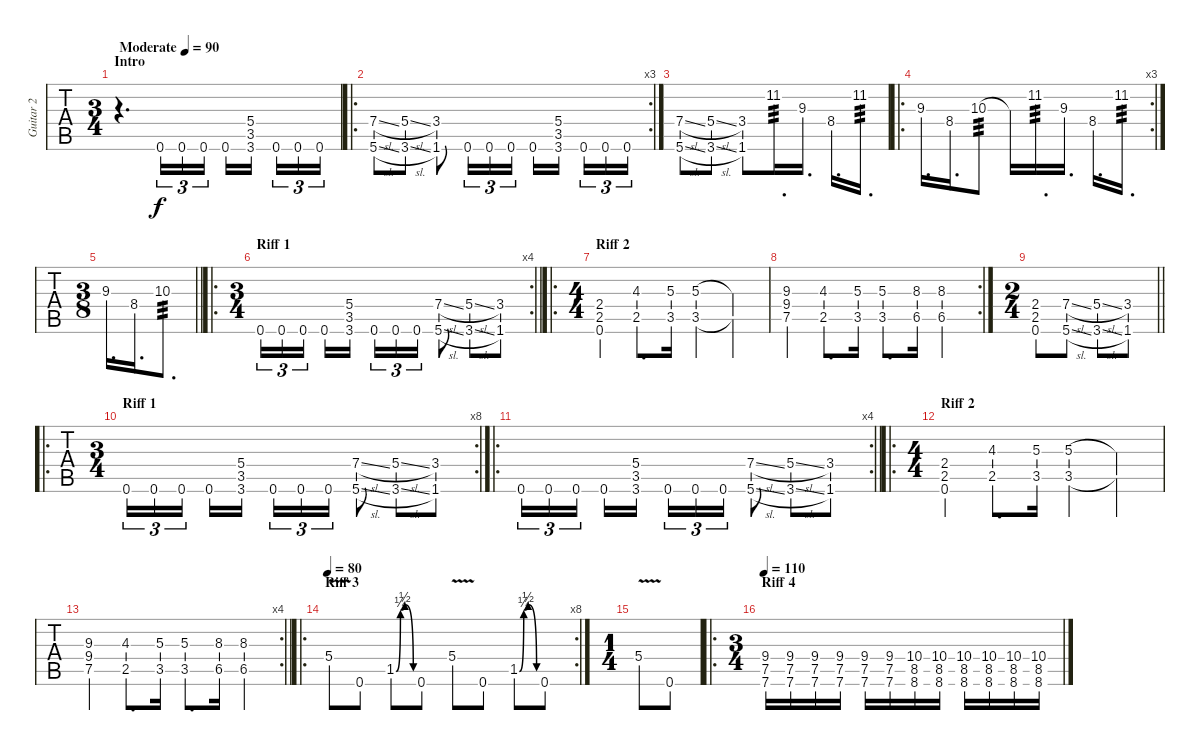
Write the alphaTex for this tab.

\track ("Guitar 2" "Guitar 2") {instrument distortionguitar}
\staff {tabs}
\tuning (C4 G3 Eb3 Bb2 F2 C2) {hide}
\ts (3 4)
\section ("" "Intro")
\tempo (90 "Moderate")
\clef g2
\ks c
r.4{d dy f instrument distortionguitar} 0.6.16{tu (3 2)} 0.6.16{tu (3 2)} 0.6.16{tu (3 2)} 0.6.16 (5.4 3.5 3.6).16{beam splitsecondary} 0.6.16{tu (3 2)} 0.6.16{tu (3 2)} 0.6.16{tu (3 2)} |
\ro
\rc 3
(7.4{sl} 5.6{sl}).8 (5.4{sl} 3.6{sl}).8 (3.4 1.6).8 0.6.16{tu (3 2)} 0.6.16{tu (3 2)} 0.6.16{tu (3 2)} 0.6.16 (5.4 3.5 3.6).16{beam splitsecondary} 0.6.16{tu (3 2)} 0.6.16{tu (3 2)} 0.6.16{tu (3 2)} |
(7.4{sl} 5.6{sl}).8 (5.4{sl} 3.6{sl}).8 (3.4 1.6).8 11.2.16{d tp 3} 9.3.16{d} 8.4.16{d} 11.2.16{d tp 3} |
\ro
\rc 3
9.3.16{d} 8.4.16{d} 10.3.8{tp 3} 10.3{t}.16 11.2.16{d tp 3} 9.3.16{d} 8.4.16{d} 11.2.16{d tp 3} |
\ts (3 8)
\barLineRight lightlight
9.3.16{d} 8.4.16{d} 10.3.8{d tp 3} |
\ro
\rc 4
\ts (3 4)
\section ("" "Riff 1")
\barLineRight lightlight
0.6.16{tu (3 2)} 0.6.16{tu (3 2)} 0.6.16{tu (3 2) beam splitsecondary} 0.6.16 (5.4 3.5 3.6).16 0.6.16{tu (3 2)} 0.6.16{tu (3 2)} 0.6.16{tu (3 2)} (7.4{sl} 5.6{sl}).8 (5.4{sl} 3.6{sl}).8 (3.4 1.6).8 |
\ro
\ts (4 4)
\section ("" "Riff 2")
(2.4 2.5 0.6).4 (4.3 2.5).8{d} (5.3 3.5).16 (5.3 3.5).4 (5.3{t} 3.5{t}).4 |
\rc 2
(9.3 9.4 7.5).4 (4.3 2.5).8{d} (5.3 3.5).16 (5.3 3.5).8{d} (8.3 6.5).16 (8.3 6.5).4 |
\ts (2 4)
\barLineRight lightlight
(2.4 2.5 0.6).8 (7.4{sl} 5.6{sl}).8 (5.4{sl} 3.6{sl}).8 (3.4 1.6).8 |
\ro
\rc 8
\ts (3 4)
\section ("" "Riff 1")
0.6.16{tu (3 2)} 0.6.16{tu (3 2)} 0.6.16{tu (3 2) beam splitsecondary} 0.6.16 (5.4 3.5 3.6).16 0.6.16{tu (3 2)} 0.6.16{tu (3 2)} 0.6.16{tu (3 2)} (7.4{sl} 5.6{sl}).8 (5.4{sl} 3.6{sl}).8 (3.4 1.6).8 |
\ro
\rc 4
\barLineRight lightlight
0.6.16{tu (3 2)} 0.6.16{tu (3 2)} 0.6.16{tu (3 2) beam splitsecondary} 0.6.16 (5.4 3.5 3.6).16 0.6.16{tu (3 2)} 0.6.16{tu (3 2)} 0.6.16{tu (3 2)} (7.4{sl} 5.6{sl}).8 (5.4{sl} 3.6{sl}).8 (3.4 1.6).8 |
\ro
\ts (4 4)
\section ("" "Riff 2")
(2.4 2.5 0.6).4 (4.3 2.5).8{d} (5.3 3.5).16 (5.3 3.5).4 (5.3{t} 3.5{t}).4 |
\rc 4
\barLineRight lightlight
(9.3 9.4 7.5).4 (4.3 2.5).8{d} (5.3 3.5).16 (5.3 3.5).8{d} (8.3 6.5).16 (8.3 6.5).4 |
\ro
\rc 8
\section ("" "Riff 3")
\tempo 80
5.4{v}.8 0.6.8 1.5{be (custom 0 0 15 1 30 2 60 0)}.8{instrument guitarharmonics} 0.6.8{instrument distortionguitar} 5.4{v}.8 0.6.8 1.5{be (custom 0 0 15 1 30 2 60 0)}.8{instrument guitarharmonics} 0.6.8{instrument distortionguitar} |
\ts (1 4)
5.4{v}.8 0.6.8 |
\ro
\ts (3 4)
\section ("" "Riff 4")
\tempo 110
(9.4 7.5 7.6).16 (9.4 7.5 7.6).16 (9.4 7.5 7.6).16 (9.4 7.5 7.6).16 (9.4 7.5 7.6).16 (9.4 7.5 7.6).16 (10.4 8.5 8.6).16 (10.4 8.5 8.6).16 (10.4 8.5 8.6).16 (10.4 8.5 8.6).16 (10.4 8.5 8.6).16 (10.4 8.5 8.6).16
